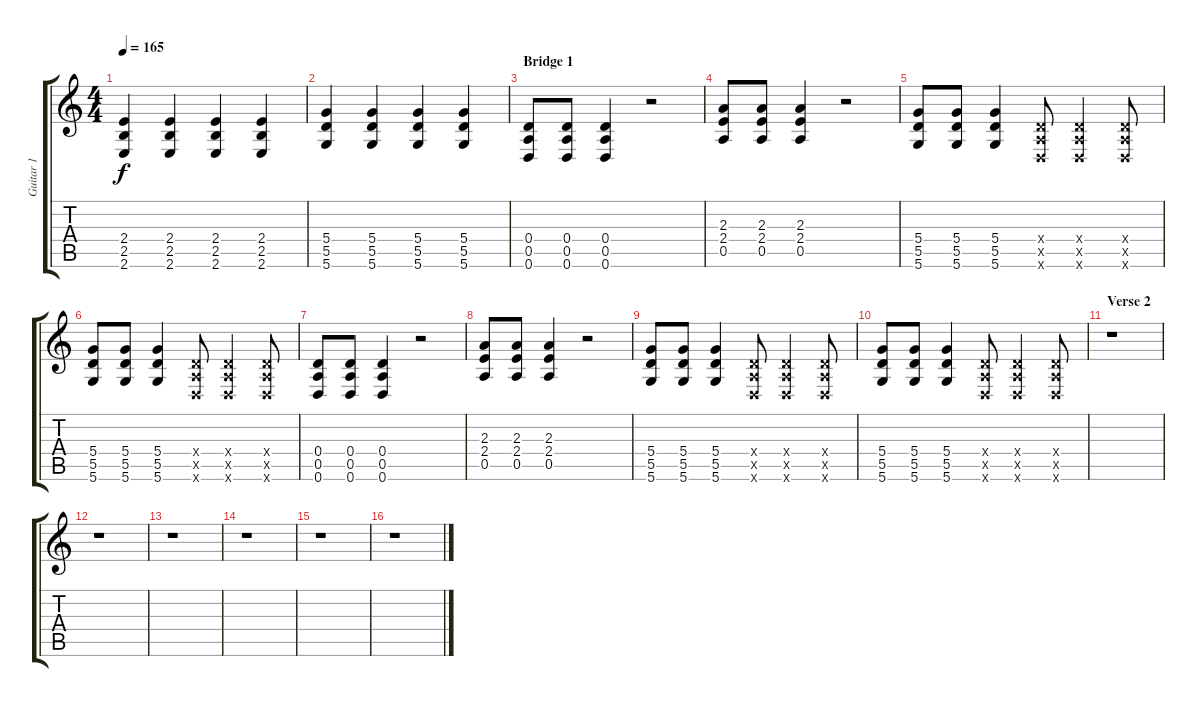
\track ("Guitar 1" "Guitar 1") {instrument overdrivenguitar}
\staff {score tabs}
\tuning (E4 B3 G3 D3 A2 D2) {hide}
\ts (4 4)
\tempo 165
\clef g2
\ks c
(2.4 2.5 2.6).4{dy f} (2.4 2.5 2.6).4 (2.4 2.5 2.6).4 (2.4 2.5 2.6).4 |
(5.4 5.5 5.6).4 (5.4 5.5 5.6).4 (5.4 5.5 5.6).4 (5.4 5.5 5.6).4 |
\section ("" "Bridge 1")
(0.4 0.5 0.6).8 (0.4 0.5 0.6).8 (0.4 0.5 0.6).4 r.2 |
(2.3 2.4 0.5).8 (2.3 2.4 0.5).8 (2.3 2.4 0.5).4 r.2 |
(5.4 5.5 5.6).8 (5.4 5.5 5.6).8 (5.4 5.5 5.6).4 (0.4{x} 0.5{x} 0.6{x}).8 (0.4{x} 0.5{x} 0.6{x}).4 (0.4{x} 0.5{x} 0.6{x}).8 |
(5.4 5.5 5.6).8 (5.4 5.5 5.6).8 (5.4 5.5 5.6).4 (0.4{x} 0.5{x} 0.6{x}).8 (0.4{x} 0.5{x} 0.6{x}).4 (0.4{x} 0.5{x} 0.6{x}).8 |
(0.4 0.5 0.6).8 (0.4 0.5 0.6).8 (0.4 0.5 0.6).4 r.2 |
(2.3 2.4 0.5).8 (2.3 2.4 0.5).8 (2.3 2.4 0.5).4 r.2 |
(5.4 5.5 5.6).8 (5.4 5.5 5.6).8 (5.4 5.5 5.6).4 (0.4{x} 0.5{x} 0.6{x}).8 (0.4{x} 0.5{x} 0.6{x}).4 (0.4{x} 0.5{x} 0.6{x}).8 |
(5.4 5.5 5.6).8 (5.4 5.5 5.6).8 (5.4 5.5 5.6).4 (0.4{x} 0.5{x} 0.6{x}).8 (0.4{x} 0.5{x} 0.6{x}).4 (0.4{x} 0.5{x} 0.6{x}).8 |
\section ("" "Verse 2")
r.1 |
r.1 |
r.1 |
r.1 |
r.1 |
r.1
